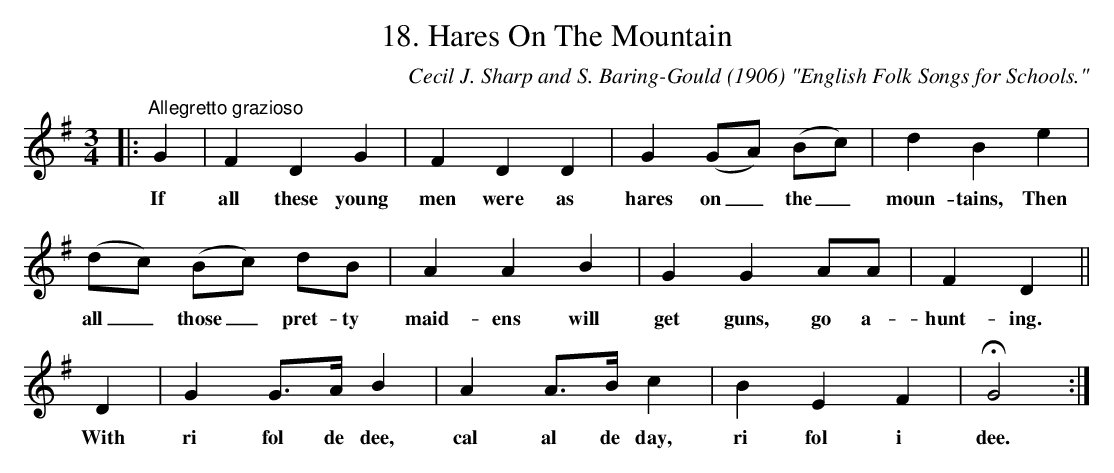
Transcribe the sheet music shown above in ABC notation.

X:1
T:18. Hares On The Mountain
C:Cecil J. Sharp and S. Baring-Gould (1906) "English Folk Songs for Schools."
L:1/4
M:3/4
K:G
|:"^Allegretto grazioso" G | F D G | F D D | G (G/A/) (B/c/) | d B e |$ (d/c/) (B/c/) d/B/ |
w: If|all these young|men were as|hares on _ the _|moun- tains, Then|all _ those _ pret- ty|
A A B | G G A/A/ | F D ||$ D | G G/>A/ B | A A/>B/ c | B E F | !fermata!G2 :|
w: maid- ens will|get guns, go a-|hunt- ing.|With|ri fol de dee,|cal al de day,|ri fol i|dee.|
